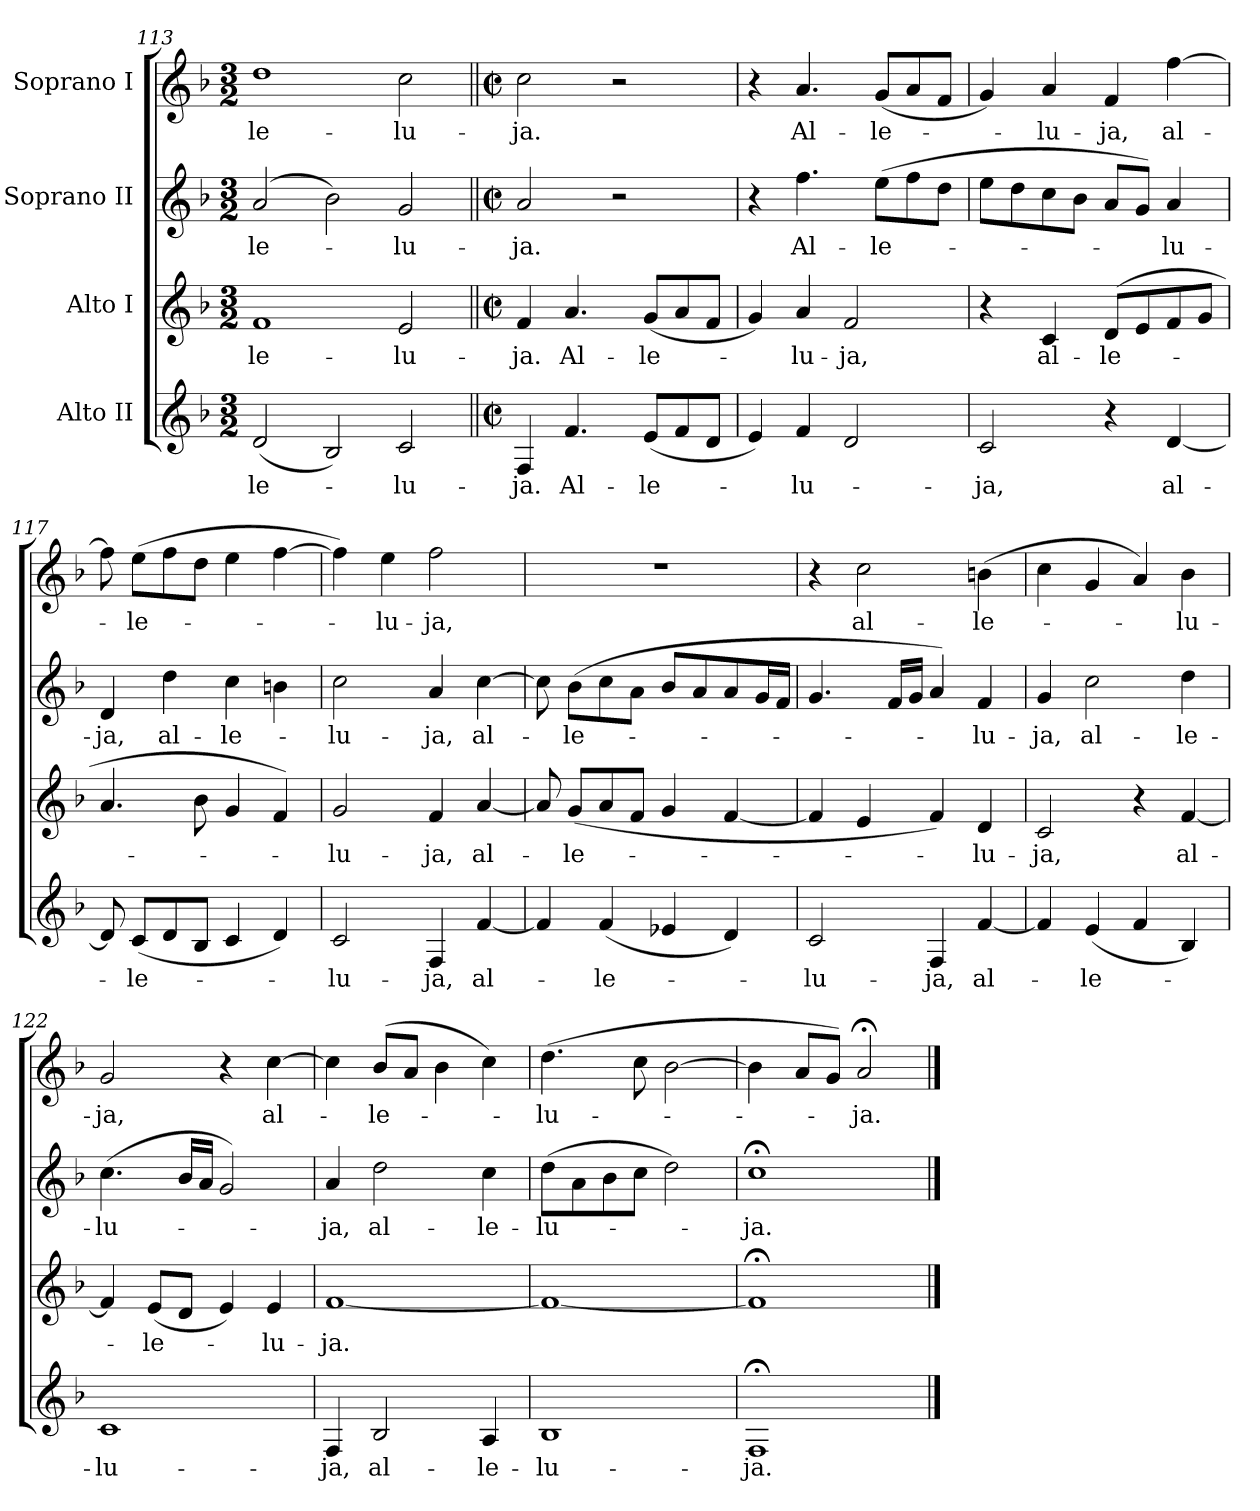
**kern	**text	**kern	**text	**kern	**text	**kern	**text
*part4	*part4	*part3	*part3	*part2	*part2	*part1	*part1
*staff4	*staff4	*staff3	*staff3	*staff2	*staff2	*staff1	*staff1
*I"Alto II	*	*I"Alto I	*	*I"Soprano II	*	*I"Soprano I	*
*clefG2	*	*clefG2	*	*clefG2	*	*clefG2	*
*k[b-]	*	*k[b-]	*	*k[b-]	*	*k[b-]	*
*F:	*	*F:	*	*F:	*	*F:	*
*M3/2	*	*M3/2	*	*M3/2	*	*M3/2	*
=113	=113	=113	=113	=113	=113	=113	=113
(2d/	-le-	1f	-le-	(2a/	-le-	1dd	-le-
2B-/)	.	.	.	2b-\)	.	.	.
2c/	-lu-	2e/	-lu-	2g/	-lu-	2cc\	-lu-
!!LO:LB:g=z
=114||	=114||	=114||	=114||	=114||	=114||	=114||	=114||
*M2/2	*	*M2/2	*	*M2/2	*	*M2/2	*
*met(c|)	*	*met(c|)	*	*met(c|)	*	*met(c|)	*
4F/	-ja.	4f/	-ja.	2a/	-ja.	2cc\	-ja.
4.f/	Al-	4.a/	Al-	.	.	.	.
.	.	.	.	2r	.	2r	.
(8e/L	-le-	(8g/L	-le-	.	.	.	.
8f/	.	8a/	.	.	.	.	.
8d/J	.	8f/J	.	.	.	.	.
=115	=115	=115	=115	=115	=115	=115	=115
4e/)	.	4g/)	.	4r	.	4r	.
4f/	-lu-	4a/	-lu-	4.ff\	Al-	4.a/	Al-
2d/	.	2f/	-ja,	.	.	.	.
.	.	.	.	(8ee\L	-le-	(8g/L	-le-
.	.	.	.	8ff\	.	8a/	.
.	.	.	.	8dd\J	.	8f/J	.
=116	=116	=116	=116	=116	=116	=116	=116
2c/	-ja,	4r	.	8ee\L	.	4g/)	.
.	.	.	.	8dd\	.	.	.
.	.	4c/	al-	8cc\	.	4a/	-lu-
.	.	.	.	8b-\J	.	.	.
4r	.	(8d/L	-le-	8a/L	.	4f/	-ja,
.	.	8e/	.	8g/J)	.	.	.
[4d/	al-	8f/	.	4a/	-lu-	[4ff\	al-
.	.	8g/J	.	.	.	.	.
=117	=117	=117	=117	=117	=117	=117	=117
8d/]	.	4.a/	.	4d/	-ja,	8ff\]	.
(8c/L	-le-	.	.	.	.	(8ee\L	-le-
8d/	.	.	.	4dd\	al-	8ff\	.
8B-/J	.	8b-\	.	.	.	8dd\J	.
4c/	.	4g/	.	4cc\	-le-	4ee\	.
4d/)	.	4f/)	.	4bn\	.	[4ff\	.
=118	=118	=118	=118	=118	=118	=118	=118
2c/	-lu-	2g/	-lu-	2cc\	-lu-	4ff\])	.
.	.	.	.	.	.	4ee\	-lu-
4F/	-ja,	4f/	-ja,	4a/	-ja,	2ff\	-ja,
[4f/	al-	[4a/	al-	[4cc\	al-	.	.
=119	=119	=119	=119	=119	=119	=119	=119
4f/]	.	8a/]	.	8cc\]	.	1r	.
.	.	(8g/L	-le-	(8b-\L	-le-	.	.
(4f/	-le-	8a/	.	8cc\	.	.	.
.	.	8f/J	.	8a\J	.	.	.
4e-X/	.	4g/	.	8b-/L	.	.	.
.	.	.	.	8a/	.	.	.
4d/)	.	[4f/	.	8a/	.	.	.
.	.	.	.	16g/L	.	.	.
.	.	.	.	16f/JJ	.	.	.
!!LO:LB:g=z
=120	=120	=120	=120	=120	=120	=120	=120
2c/	-lu-	4f/]	.	4.g/	.	4r	.
.	.	4e/	.	.	.	2cc\	al-
.	.	.	.	16f/LL	.	.	.
.	.	.	.	16g/JJ	.	.	.
4F/	-ja,	4f/)	.	4a/)	.	.	.
[4f/	al-	4d/	-lu-	4f/	-lu-	(4bn\	-le-
=121	=121	=121	=121	=121	=121	=121	=121
4f/]	.	2c/	-ja,	4g/	-ja,	4cc\	.
(4e/	-le-	.	.	2cc\	al-	4g/	.
4f/	.	4r	.	.	.	4a/)	.
4B-/)	.	[4f/	al-	4dd\	-le-	4b-\	-lu-
=122	=122	=122	=122	=122	=122	=122	=122
1c	-lu-	4f/]	.	(4.cc\	-lu-	2g/	-ja,
.	.	(8e/L	-le-	.	.	.	.
.	.	8d/J	.	16b-/LL	.	.	.
.	.	.	.	16a/JJ	.	.	.
.	.	4e/)	.	2g/)	.	4r	.
.	.	4e/	-lu-	.	.	[4cc\	al-
=123	=123	=123	=123	=123	=123	=123	=123
4F/	-ja,	[1f	-ja.	4a/	-ja,	4cc\]	.
2B-/	al-	.	.	2dd\	al-	(8b-/L	-le-
.	.	.	.	.	.	8a/J	.
.	.	.	.	.	.	4b-\	.
4A/	-le-	.	.	4cc\	-le-	4cc\)	.
=124	=124	=124	=124	=124	=124	=124	=124
1B-	-lu-	1f_	.	(8dd\L	-lu-	(4.dd\	-lu-
.	.	.	.	8a\	.	.	.
.	.	.	.	8b-\	.	.	.
.	.	.	.	8cc\J	.	8cc\	.
.	.	.	.	2dd\)	.	[2b-\	.
=125	=125	=125	=125	=125	=125	=125	=125
1F;<	-ja.	1f;<]	.	1cc;<	-ja.	4b-\]	.
.	.	.	.	.	.	8a/L	.
.	.	.	.	.	.	8g/J)	.
.	.	.	.	.	.	2a;</	-ja.
==	==	==	==	==	==	==	==
*-	*-	*-	*-	*-	*-	*-	*-
